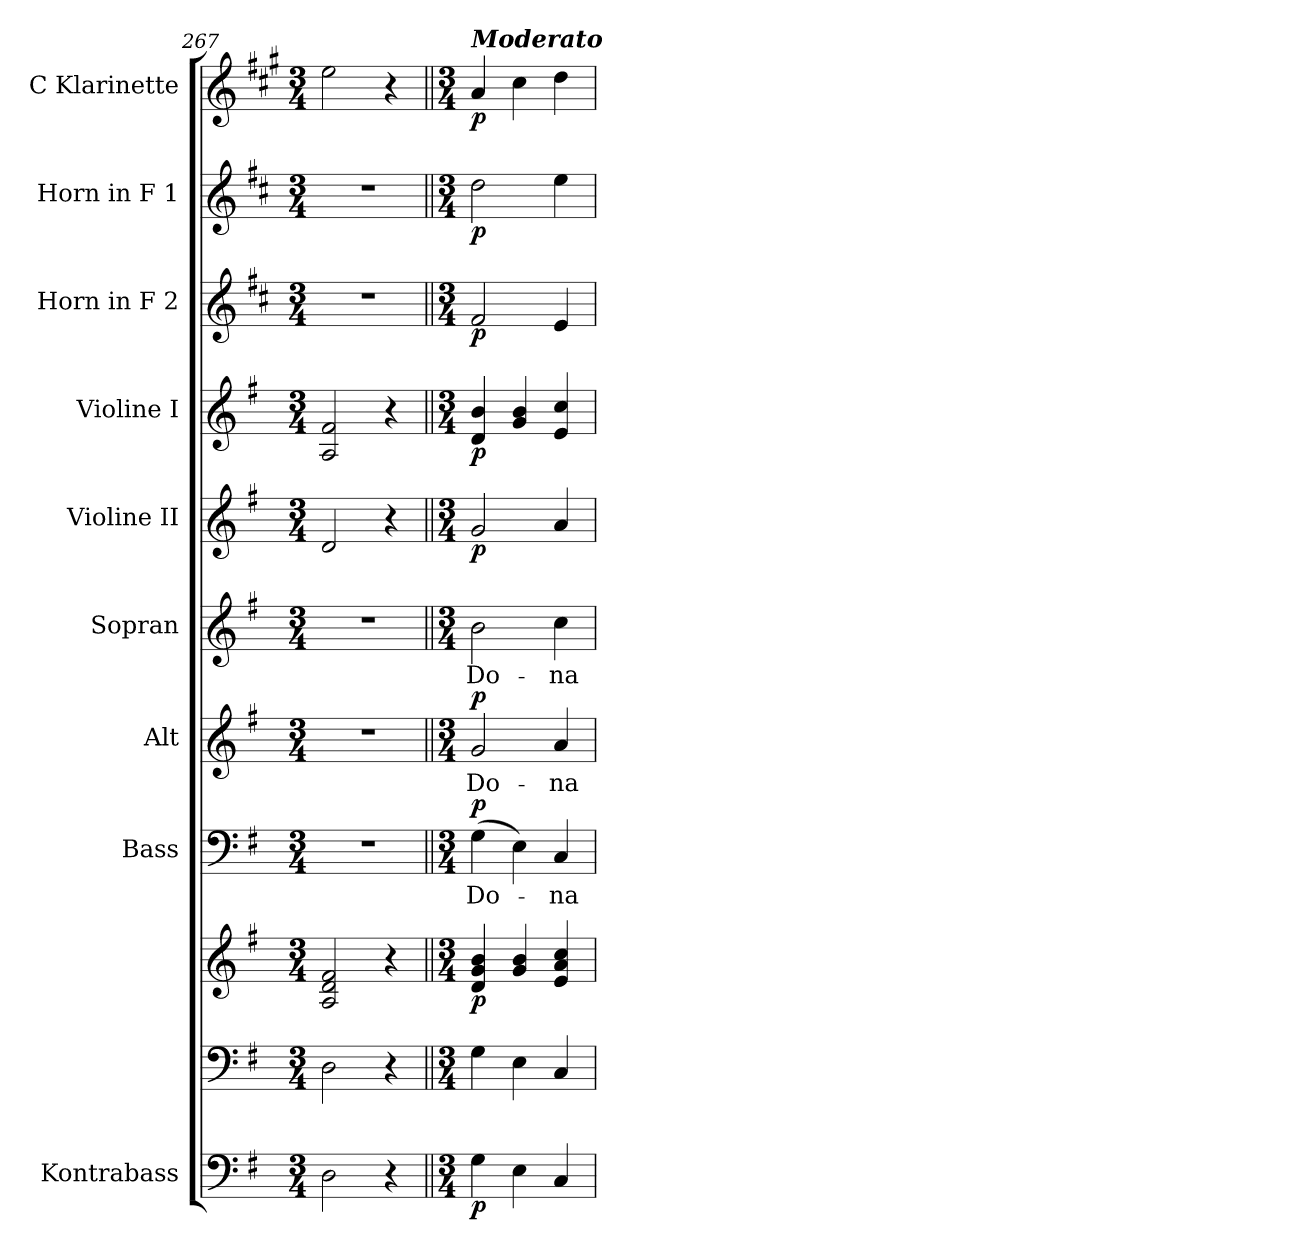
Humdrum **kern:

**kern	**dynam	**kern	**kern	**dynam	**kern	**text	**dynam	**kern	**text	**dynam	**kern	**text	**kern	**dynam	**kern	**dynam	**kern	**dynam	**kern	**dynam	**kern	**dynam
*part10	*part10	*part9	*part9	*part9	*part8	*part8	*part8	*part7	*part7	*part7	*part6	*part6	*part5	*part5	*part4	*part4	*part3	*part3	*part2	*part2	*part1	*part1
*staff11	*staff11	*staff10	*staff9	*staff9/10	*staff8	*staff8	*staff8	*staff7	*staff7	*staff7	*staff6	*staff6	*staff5	*staff5	*staff4	*staff4	*staff3	*staff3	*staff2	*staff2	*staff1	*staff1
*I"Kontrabass	*	*	*	*	*I"Bass	*	*	*I"Alt	*	*	*I"Sopran	*	*I"Violine II	*	*I"Violine I	*	*I"Horn in F 2	*	*I"Horn in F 1	*	*I"C Klarinette	*
*I'Kb.	*	*	*	*	*I'B.	*	*	*I'A.	*	*	*I'S.	*	*I'Vl. II	*	*I'Vl. I	*	*	*	*	*	*I'Kl.	*
*clefF4	*	*clefF4	*clefG2	*	*clefF4	*	*	*clefG2	*	*	*clefG2	*	*clefG2	*	*clefG2	*	*clefG2	*	*clefG2	*	*clefG2	*
*ITrd7c12	*	*	*	*	*	*	*	*	*	*	*	*	*	*	*	*	*ITrd4c7	*	*ITrd4c7	*	*ITrd1c2	*
*k[f#]	*	*k[f#]	*k[f#]	*	*k[f#]	*	*	*k[f#]	*	*	*k[f#]	*	*k[f#]	*	*k[f#]	*	*k[f#]	*	*k[f#]	*	*k[f#]	*
*G:	*	*G:	*G:	*	*G:	*	*	*G:	*	*	*G:	*	*G:	*	*G:	*	*G:	*	*G:	*	*G:	*
*M3/4	*	*M3/4	*M3/4	*	*M3/4	*	*	*M3/4	*	*	*M3/4	*	*M3/4	*	*M3/4	*	*M3/4	*	*M3/4	*	*M3/4	*
=267	=267	=267	=267	=267	=267	=267	=267	=267	=267	=267	=267	=267	=267	=267	=267	=267	=267	=267	=267	=267	=267	=267
2DD\	.	2D\	2A/ 2d/ 2f#/	.	2.r	.	.	2.r	.	.	2.r	.	2d/	.	2A/ 2f#/	.	2.r	.	2.r	.	2dd\	.
4r	.	4r	4r	.	.	.	.	.	.	.	.	.	4r	.	4r	.	.	.	.	.	4r	.
!!LO:PB:g=z
=268||	=268||	=268||	=268||	=268||	=268||	=268||	=268||	=268||	=268||	=268||	=268||	=268||	=268||	=268||	=268||	=268||	=268||	=268||	=268||	=268||	=268||	=268||
*M3/4	*	*M3/4	*M3/4	*	*M3/4	*	*	*M3/4	*	*	*M3/4	*	*M3/4	*	*M3/4	*	*M3/4	*	*M3/4	*	*M3/4	*
!	!	!	!	!	!	!	!	!	!	!	!	!	!	!	!	!	!	!	!	!	!LO:TX:a:Bi:t=Moderato	!
!	!LO:DY:b	!	!	!LO:DY:b	!	!LO:LY:b	!LO:DY:a	!	!LO:LY:b	!LO:DY:a	!	!LO:LY:b	!	!LO:DY:b	!	!LO:DY:b	!	!LO:DY:b	!	!LO:DY:b	!	!LO:DY:b
4GG\	p	4G\	4d/ 4g/ 4b/	p	(>4G\	Do-	p	2g/	Do-	p	2b\	Do-	2g/	p	4d/ 4b/	p	2B/	p	2g\	p	4g/	p
4EE\	.	4E\	4g/ 4b/	.	4E\)	.	.	.	.	.	.	.	.	.	4g/ 4b/	.	.	.	.	.	4b\	.
!	!	!	!	!	!	!LO:LY:b	!	!	!LO:LY:b	!	!	!LO:LY:b	!	!	!	!	!	!	!	!	!	!
4CC/	.	4C/	4e/ 4a/ 4cc/	.	4C/	-na	.	4a/	-na	.	4cc\	-na	4a/	.	4e/ 4cc/	.	4A/	.	4a\	.	4cc\	.
=	=	=	=	=	=	=	=	=	=	=	=	=	=	=	=	=	=	=	=	=	=	=
*-	*-	*-	*-	*-	*-	*-	*-	*-	*-	*-	*-	*-	*-	*-	*-	*-	*-	*-	*-	*-	*-	*-
